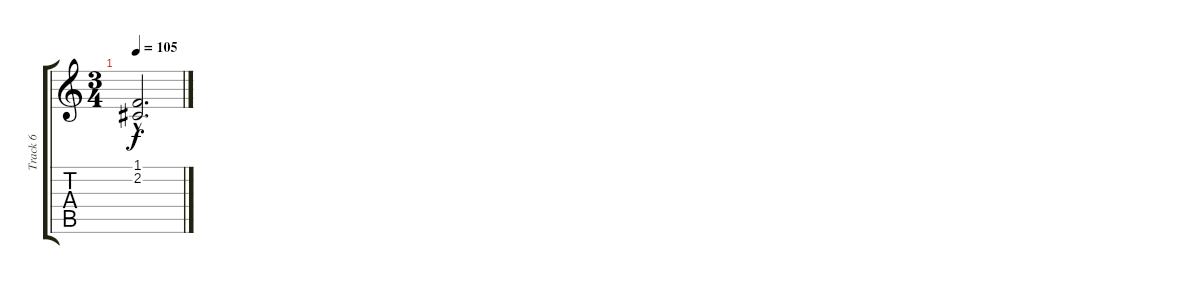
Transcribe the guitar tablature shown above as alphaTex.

\track ("Track 6" "Track 6") {instrument ocarina}
\staff {score tabs}
\tuning (E4 B3 G3 D3 A2 E2) {hide}
\ts (3 4)
\tempo 105
\clef g2
\ks c
(1.1{hac t} 2.2{hac t}).2{d dy f}
